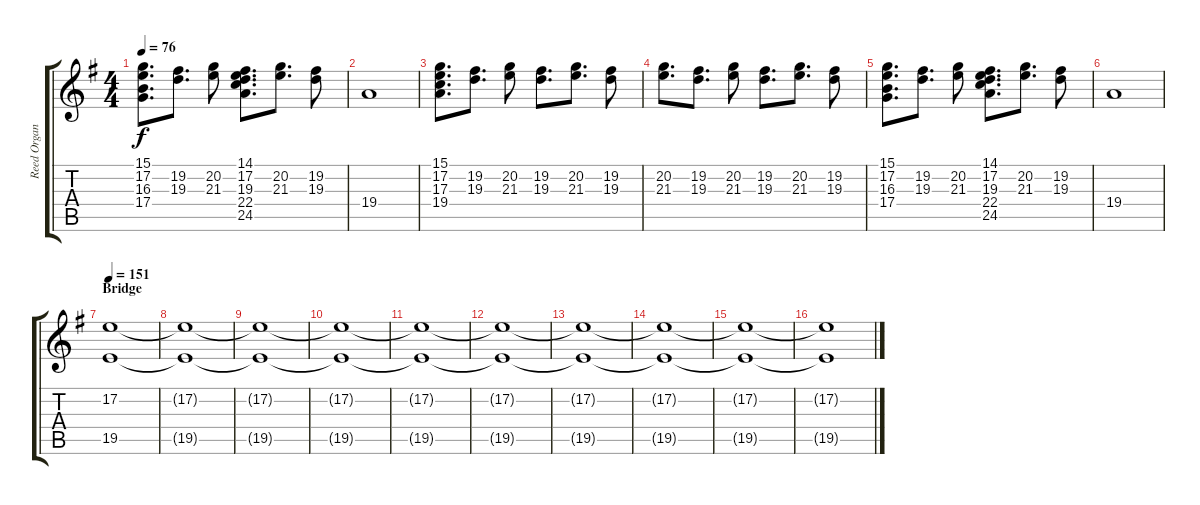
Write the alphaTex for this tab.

\track ("Reed Organ" "Reed Organ") {instrument reedorgan}
\staff {score tabs}
\tuning (E4 B3 G3 D3 A2 E2) {hide}
\ts (4 4)
\tempo 76
\clef g2
\ks eminor
(15.1 17.2 16.3 17.4).8{d dy f} (19.2 19.3).8{d} (20.2 21.3).8 (14.1 17.2 19.3 22.4 24.5).8{d} (20.2 21.3).8{d} (19.2 19.3).8 |
19.4.1 |
(15.1 17.2 17.3 19.4).8{d} (19.2 19.3).8{d} (20.2 21.3).8 (19.2 19.3).8{d} (20.2 21.3).8{d} (19.2 19.3).8 |
(20.2 21.3).8{d} (19.2 19.3).8{d} (20.2 21.3).8 (19.2 19.3).8{d} (20.2 21.3).8{d} (19.2 19.3).8 |
(15.1 17.2 16.3 17.4).8{d} (19.2 19.3).8{d} (20.2 21.3).8 (14.1 17.2 19.3 22.4 24.5).8{d} (20.2 21.3).8{d} (19.2 19.3).8 |
19.4.1 |
\section ("" "Bridge")
\tempo 151
(17.2 19.5).1 |
(17.2{t} 19.5{t}).1 |
(17.2{t} 19.5{t}).1 |
(17.2{t} 19.5{t}).1 |
(17.2{t} 19.5{t}).1 |
(17.2{t} 19.5{t}).1 |
(17.2{t} 19.5{t}).1 |
(17.2{t} 19.5{t}).1 |
(17.2{t} 19.5{t}).1 |
(17.2{t} 19.5{t}).1
